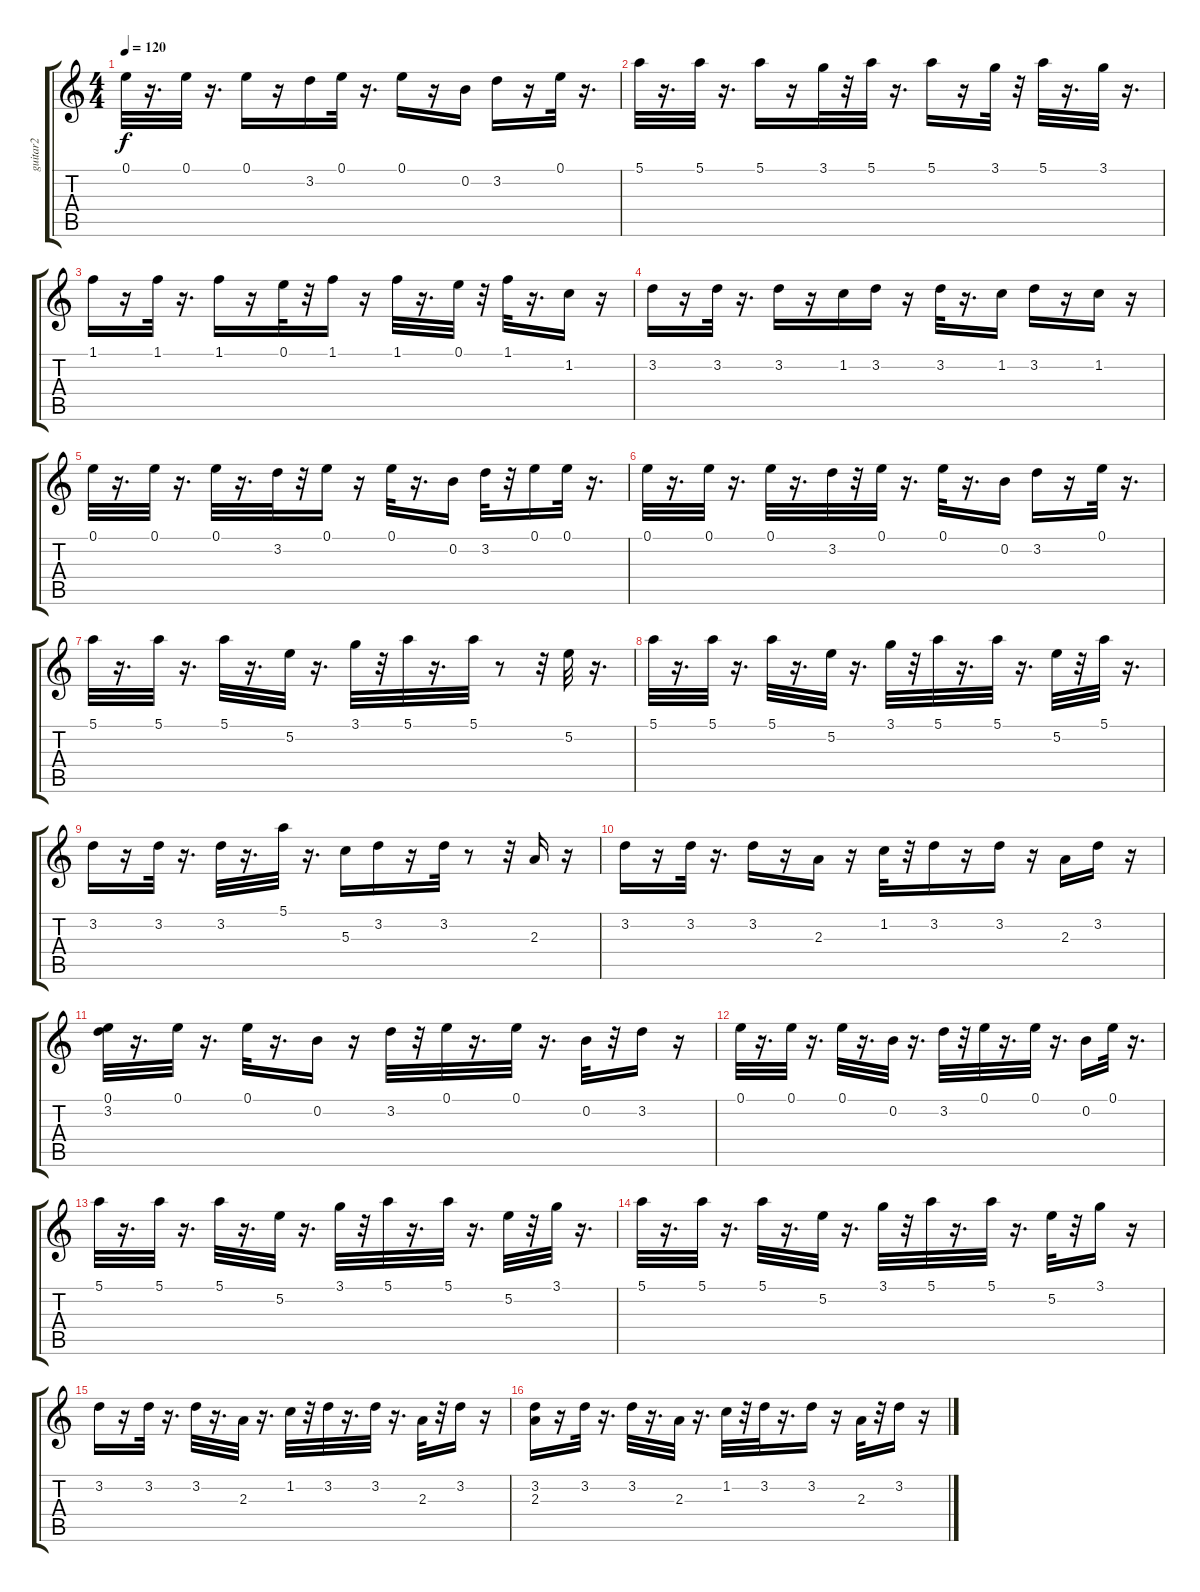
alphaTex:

\track ("guitar2" "guitar2") {instrument electricguitarclean}
\staff {score tabs}
\tuning (E4 B3 G3 D3 A2 E2) {hide}
\ts (4 4)
\tempo 120
\clef g2
\ks c
0.1.32{dy f} r.16{d} 0.1.32 r.16{d} 0.1.16 r.16 3.2.16 0.1.32 r.16{d} 0.1.16 r.16 0.2.16 3.2.16 r.16 0.1.32 r.16{d} |
5.1.32 r.16{d} 5.1.32 r.16{d} 5.1.16 r.16 3.1.32 r.32 5.1.32 r.16{d} 5.1.16 r.16 3.1.32 r.32 5.1.32 r.16{d} 3.1.32 r.16{d} |
1.1.16 r.16 1.1.32 r.16{d} 1.1.16 r.16 0.1.32 r.32 1.1.16 r.16 1.1.32 r.16{d} 0.1.32 r.32 1.1.32 r.16{d} 1.2.16 r.16 |
3.2.16 r.16 3.2.32 r.16{d} 3.2.16 r.16 1.2.16 3.2.16 r.16 3.2.32 r.16{d} 1.2.16 3.2.16 r.16 1.2.16 r.16 |
0.1.32 r.16{d} 0.1.32 r.16{d} 0.1.32 r.16{d} 3.2.32 r.32 0.1.16 r.16 0.1.32 r.16{d} 0.2.16 3.2.32 r.32 0.1.16 0.1.32 r.16{d} |
0.1.32 r.16{d} 0.1.32 r.16{d} 0.1.32 r.16{d} 3.2.32 r.32 0.1.32 r.16{d} 0.1.32 r.16{d} 0.2.16 3.2.16 r.16 0.1.32 r.16{d} |
5.1.32 r.16{d} 5.1.32 r.16{d} 5.1.32 r.16{d} 5.2.32 r.16{d} 3.1.32 r.32 5.1.32 r.16{d} 5.1.32 r.8 r.32 5.2.32 r.16{d} |
5.1.32 r.16{d} 5.1.32 r.16{d} 5.1.32 r.16{d} 5.2.32 r.16{d} 3.1.32 r.32 5.1.32 r.16{d} 5.1.32 r.16{d} 5.2.32 r.32 5.1.32 r.16{d} |
3.2.16 r.16 3.2.32 r.16{d} 3.2.32 r.16{d} 5.1.32 r.16{d} 5.3.16 3.2.16 r.16 3.2.32 r.8 r.32 2.3.16 r.16 |
3.2.16 r.16 3.2.32 r.16{d} 3.2.16 r.16 2.3.16 r.16 1.2.32 r.32 3.2.16 r.16 3.2.16 r.16 2.3.16 3.2.16 r.16 |
(0.1 3.2).32 r.16{d} 0.1.32 r.16{d} 0.1.32 r.16{d} 0.2.16 r.16 3.2.32 r.32 0.1.32 r.16{d} 0.1.32 r.16{d} 0.2.32 r.32 3.2.16 r.16 |
0.1.32 r.16{d} 0.1.32 r.16{d} 0.1.32 r.16{d} 0.2.32 r.16{d} 3.2.32 r.32 0.1.32 r.16{d} 0.1.32 r.16{d} 0.2.16 0.1.32 r.16{d} |
5.1.32 r.16{d} 5.1.32 r.16{d} 5.1.32 r.16{d} 5.2.32 r.16{d} 3.1.32 r.32 5.1.32 r.16{d} 5.1.32 r.16{d} 5.2.32 r.32 3.1.32 r.16{d} |
5.1.32 r.16{d} 5.1.32 r.16{d} 5.1.32 r.16{d} 5.2.32 r.16{d} 3.1.32 r.32 5.1.32 r.16{d} 5.1.32 r.16{d} 5.2.32 r.32 3.1.16 r.16 |
3.2.16 r.16 3.2.32 r.16{d} 3.2.32 r.16{d} 2.3.32 r.16{d} 1.2.32 r.32 3.2.32 r.16{d} 3.2.32 r.16{d} 2.3.32 r.32 3.2.16 r.16 |
(3.2 2.3).16 r.16 3.2.32 r.16{d} 3.2.32 r.16{d} 2.3.32 r.16{d} 1.2.32 r.32 3.2.32 r.16{d} 3.2.16 r.16 2.3.32 r.32 3.2.16 r.16
